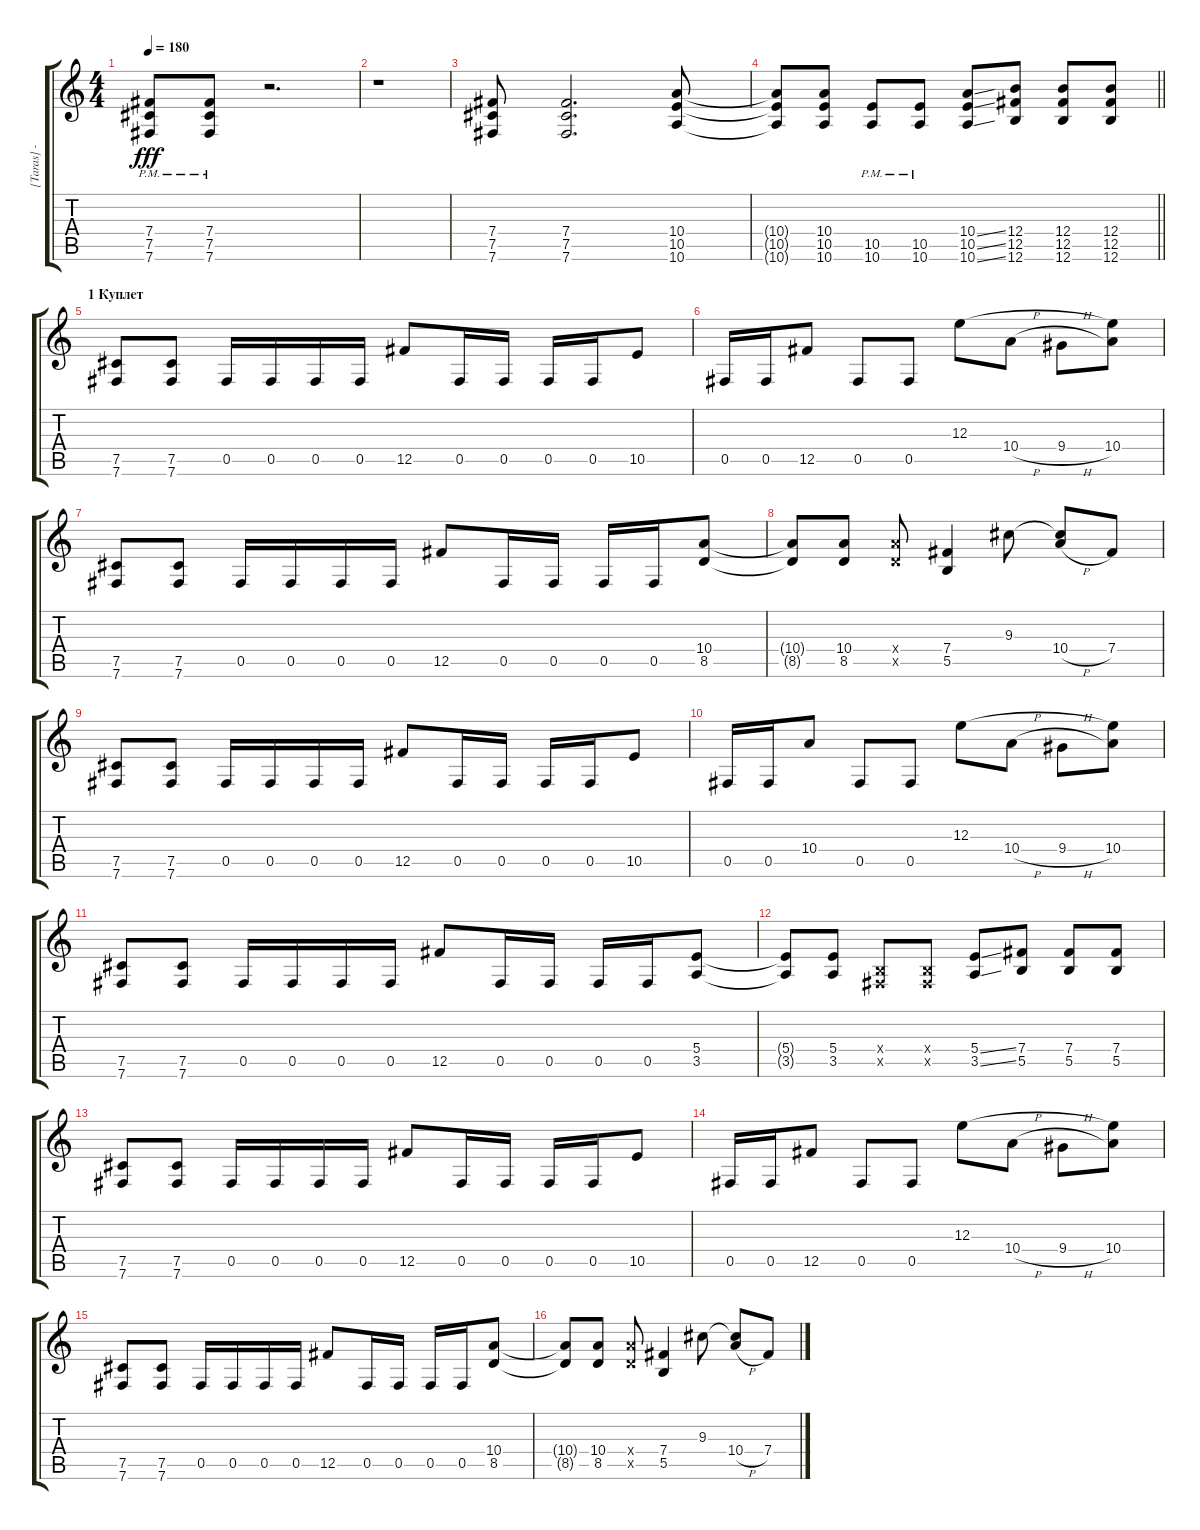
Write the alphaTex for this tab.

\track ("[Taras] - Rhythm Guitar" "[Taras] - ") {instrument distortionguitar}
\staff {score tabs}
\tuning (Db4 Ab3 E3 B2 Gb2 B1) {hide}
\ts (4 4)
\tempo 180
\clef g2
\ks c
(7.4{pm} 7.5{pm} 7.6{pm}).8{dy fff} (7.4{pm} 7.5{pm} 7.6{pm}).8 r.2{d} |
r.1 |
(7.4 7.5 7.6).8 (7.4 7.5 7.6).2{d} (10.4 10.5 10.6).8 |
\barLineRight lightlight
(10.4{t} 10.5{t} 10.6{t}).8 (10.4 10.5 10.6).8 (10.5{pm} 10.6{pm}).8 (10.5{pm} 10.6{pm}).8 (10.4{ss} 10.5{ss} 10.6{ss}).8 (12.4 12.5 12.6).8 (12.4 12.5 12.6).8 (12.4 12.5 12.6).8 |
\section ("" "1 Куплет")
(7.5 7.6).8 (7.5 7.6).8 0.5.16 0.5.16 0.5.16 0.5.16 12.5.8 0.5.16 0.5.16 0.5.16 0.5.16 10.5.8 |
0.5.16 0.5.16 12.5.8 0.5.8 0.5.8 12.3.8 10.4{h}.8 9.4{h}.8 (12.3{t} 10.4).8 |
(7.5 7.6).8 (7.5 7.6).8 0.5.16 0.5.16 0.5.16 0.5.16 12.5.8 0.5.16 0.5.16 0.5.16 0.5.16 (10.4 8.5).8 |
(10.4{t} 8.5{t}).8 (10.4 8.5).8 (10.4{x} 8.5{x}).8 (7.4 5.5).4 9.3.8 (9.3{t} 10.4{h}).8 7.4.8 |
(7.5 7.6).8 (7.5 7.6).8 0.5.16 0.5.16 0.5.16 0.5.16 12.5.8 0.5.16 0.5.16 0.5.16 0.5.16 10.5.8 |
0.5.16 0.5.16 10.4.8 0.5.8 0.5.8 12.3.8 10.4{h}.8 9.4{h}.8 (12.3{t} 10.4).8 |
(7.5 7.6).8 (7.5 7.6).8 0.5.16 0.5.16 0.5.16 0.5.16 12.5.8 0.5.16 0.5.16 0.5.16 0.5.16 (5.4 3.5).8 |
(5.4{t} 3.5{t}).8 (5.4 3.5).8 (0.4{x} 0.5{x}).8 (0.4{x} 0.5{x}).8 (5.4{ss} 3.5{ss}).8 (7.4 5.5).8 (7.4 5.5).8 (7.4 5.5).8 |
(7.5 7.6).8 (7.5 7.6).8 0.5.16 0.5.16 0.5.16 0.5.16 12.5.8 0.5.16 0.5.16 0.5.16 0.5.16 10.5.8 |
0.5.16 0.5.16 12.5.8 0.5.8 0.5.8 12.3.8 10.4{h}.8 9.4{h}.8 (12.3{t} 10.4).8 |
(7.5 7.6).8 (7.5 7.6).8 0.5.16 0.5.16 0.5.16 0.5.16 12.5.8 0.5.16 0.5.16 0.5.16 0.5.16 (10.4 8.5).8 |
(10.4{t} 8.5{t}).8 (10.4 8.5).8 (10.4{x} 8.5{x}).8 (7.4 5.5).4 9.3.8 (9.3{t} 10.4{h}).8 7.4.8
